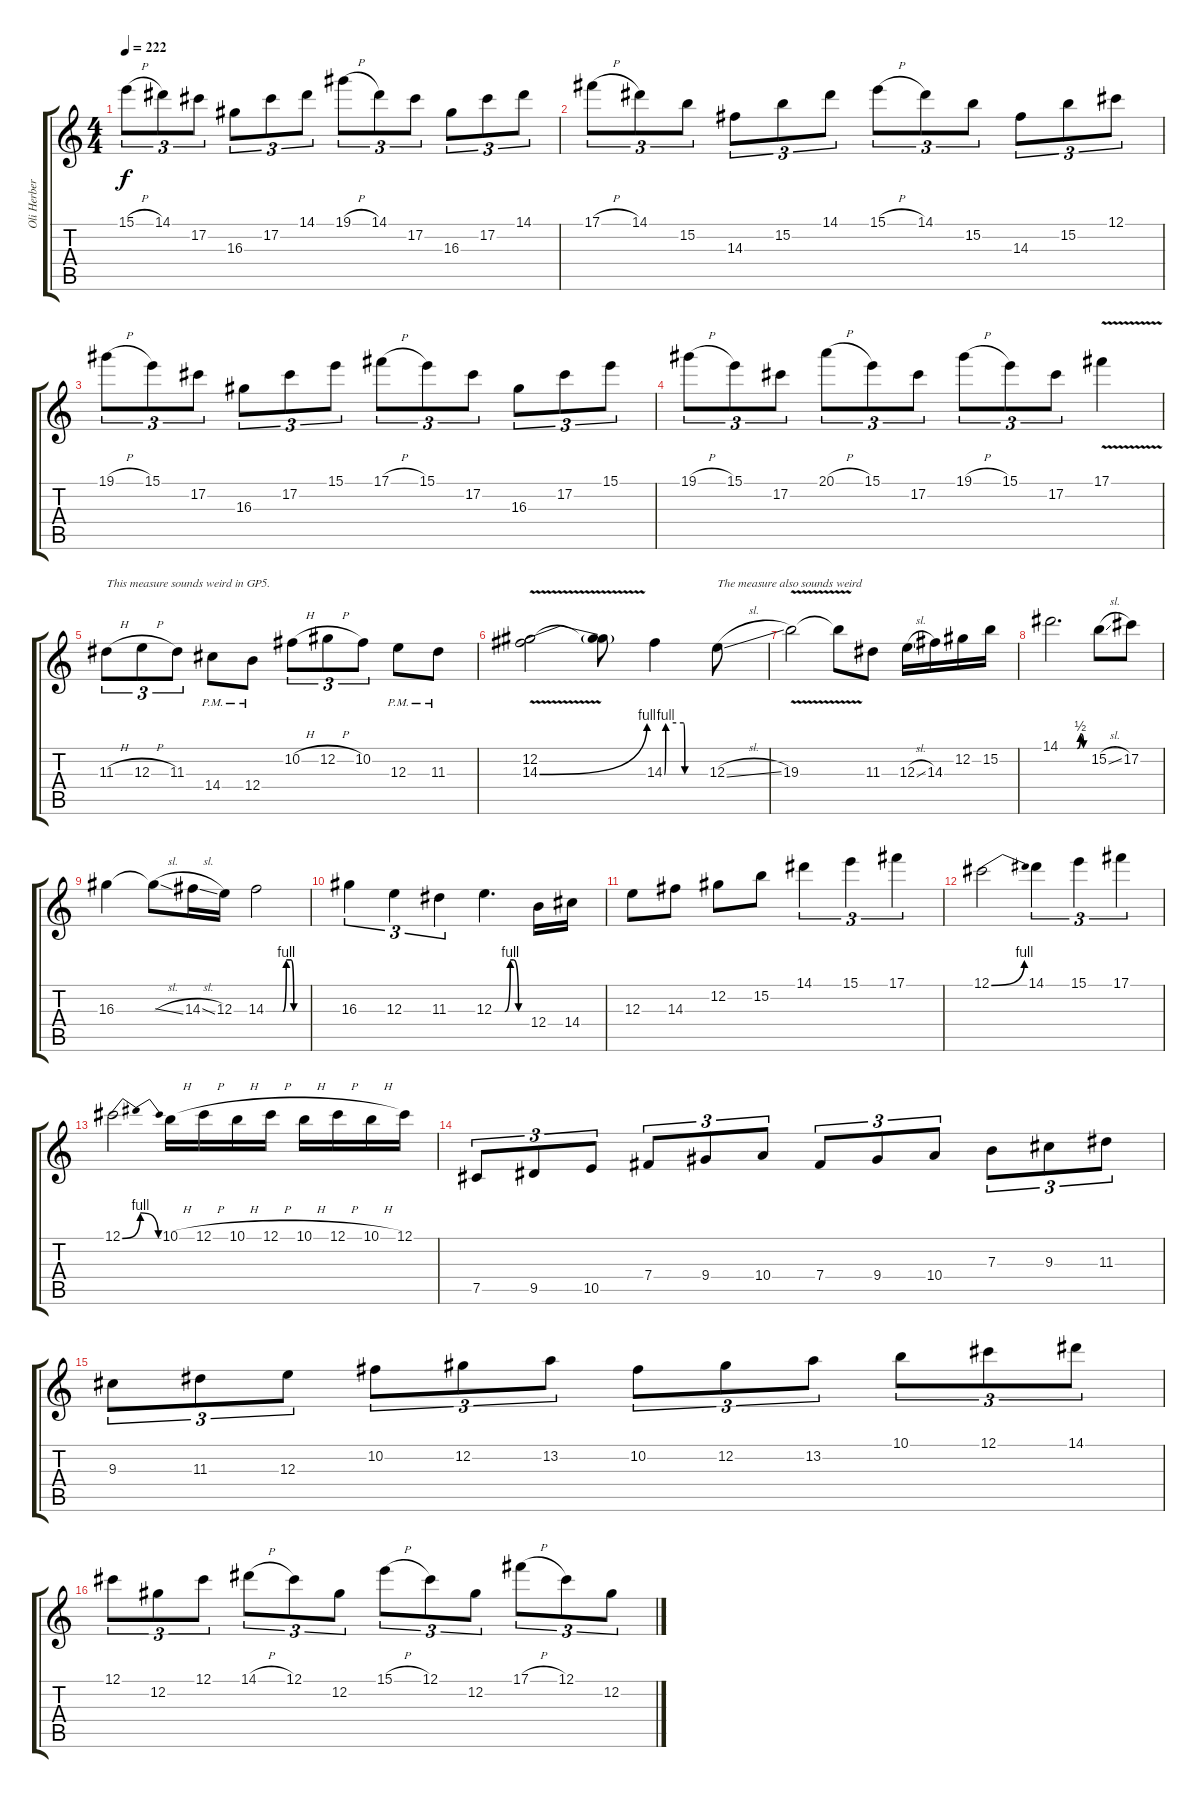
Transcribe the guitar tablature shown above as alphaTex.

\track ("Oli Herbert (Lead)" "Oli Herber") {instrument distortionguitar}
\staff {score tabs}
\tuning (Db4 Ab3 E3 B2 Gb2 Db2) {hide}
\ts (4 4)
\tempo 222
\clef g2
\ks c
15.1{h}.8{tu (3 2) dy f} 14.1.8{tu (3 2)} 17.2.8{tu (3 2)} 16.3.8{tu (3 2)} 17.2.8{tu (3 2)} 14.1.8{tu (3 2)} 19.1{h}.8{tu (3 2)} 14.1.8{tu (3 2)} 17.2.8{tu (3 2)} 16.3.8{tu (3 2)} 17.2.8{tu (3 2)} 14.1.8{tu (3 2)} |
17.1{h}.8{tu (3 2)} 14.1.8{tu (3 2)} 15.2.8{tu (3 2)} 14.3.8{tu (3 2)} 15.2.8{tu (3 2)} 14.1.8{tu (3 2)} 15.1{h}.8{tu (3 2)} 14.1.8{tu (3 2)} 15.2.8{tu (3 2)} 14.3.8{tu (3 2)} 15.2.8{tu (3 2)} 12.1.8{tu (3 2)} |
19.1{h}.8{tu (3 2)} 15.1.8{tu (3 2)} 17.2.8{tu (3 2)} 16.3.8{tu (3 2)} 17.2.8{tu (3 2)} 15.1.8{tu (3 2)} 17.1{h}.8{tu (3 2)} 15.1.8{tu (3 2)} 17.2.8{tu (3 2)} 16.3.8{tu (3 2)} 17.2.8{tu (3 2)} 15.1.8{tu (3 2)} |
19.1{h}.8{tu (3 2)} 15.1.8{tu (3 2)} 17.2.8{tu (3 2)} 20.1{h}.8{tu (3 2)} 15.1.8{tu (3 2)} 17.2.8{tu (3 2)} 19.1{h}.8{tu (3 2)} 15.1.8{tu (3 2)} 17.2.8{tu (3 2)} 17.1{v}.4 |
11.3{h}.8{tu (3 2) txt "This measure sounds weird in GP5."} 12.3{h}.8{tu (3 2)} 11.3.8{tu (3 2)} 14.4{pm}.8 12.4{pm}.8 10.2{h}.8{tu (3 2)} 12.2{h}.8{tu (3 2)} 10.2.8{tu (3 2)} 12.3{pm}.8 11.3{pm}.8 |
(12.2 14.3{be (bend 0 0 60 4) v}).2 (12.2{t} 14.3{t}).8 14.3{be (custom 0 0 2 4 28 4 30 0 60 0)}.4 12.3{sl}.8{txt "The measure also sounds weird"} |
19.3{v}.2 19.3{t}.8 11.3.8 12.3{sl}.16 14.3.16 12.2.16 15.2.16 |
14.1{be (custom 0 0 38 0 45 2 52 0 60 0)}.2{d} 15.2{sl}.8 17.2.8 |
16.3.4 16.3{sl t}.8 14.3{sl}.16 12.3.16 14.3{be (custom 0 0 25 0 30 4 37 4 41 0 60 0)}.2 |
16.3.4{tu (3 2)} 12.3.4{tu (3 2)} 11.3.4{tu (3 2)} 12.3{be (custom 0 0 20 0 30 4 35 4 45 0 60 0)}.4{d} 12.4.16 14.4.16 |
12.3.8 14.3.8 12.2.8 15.2.8 14.1.4{tu (3 2)} 15.1.4{tu (3 2)} 17.1.4{tu (3 2)} |
12.1{be (bend 0 0 60 4)}.2 14.1.4{tu (3 2)} 15.1.4{tu (3 2)} 17.1.4{tu (3 2)} |
12.1{be (bendrelease 0 0 15 4 45 4 60 0)}.2 10.1{h}.16 12.1{h}.16 10.1{h}.16 12.1{h}.16 10.1{h}.16 12.1{h}.16 10.1{h}.16 12.1.16 |
7.5.8{tu (3 2)} 9.5.8{tu (3 2)} 10.5.8{tu (3 2)} 7.4.8{tu (3 2)} 9.4.8{tu (3 2)} 10.4.8{tu (3 2)} 7.4.8{tu (3 2)} 9.4.8{tu (3 2)} 10.4.8{tu (3 2)} 7.3.8{tu (3 2)} 9.3.8{tu (3 2)} 11.3.8{tu (3 2)} |
9.3.8{tu (3 2)} 11.3.8{tu (3 2)} 12.3.8{tu (3 2)} 10.2.8{tu (3 2)} 12.2.8{tu (3 2)} 13.2.8{tu (3 2)} 10.2.8{tu (3 2)} 12.2.8{tu (3 2)} 13.2.8{tu (3 2)} 10.1.8{tu (3 2)} 12.1.8{tu (3 2)} 14.1.8{tu (3 2)} |
12.1.8{tu (3 2)} 12.2.8{tu (3 2)} 12.1.8{tu (3 2)} 14.1{h}.8{tu (3 2)} 12.1.8{tu (3 2)} 12.2.8{tu (3 2)} 15.1{h}.8{tu (3 2)} 12.1.8{tu (3 2)} 12.2.8{tu (3 2)} 17.1{h}.8{tu (3 2)} 12.1.8{tu (3 2)} 12.2.8{tu (3 2)}
